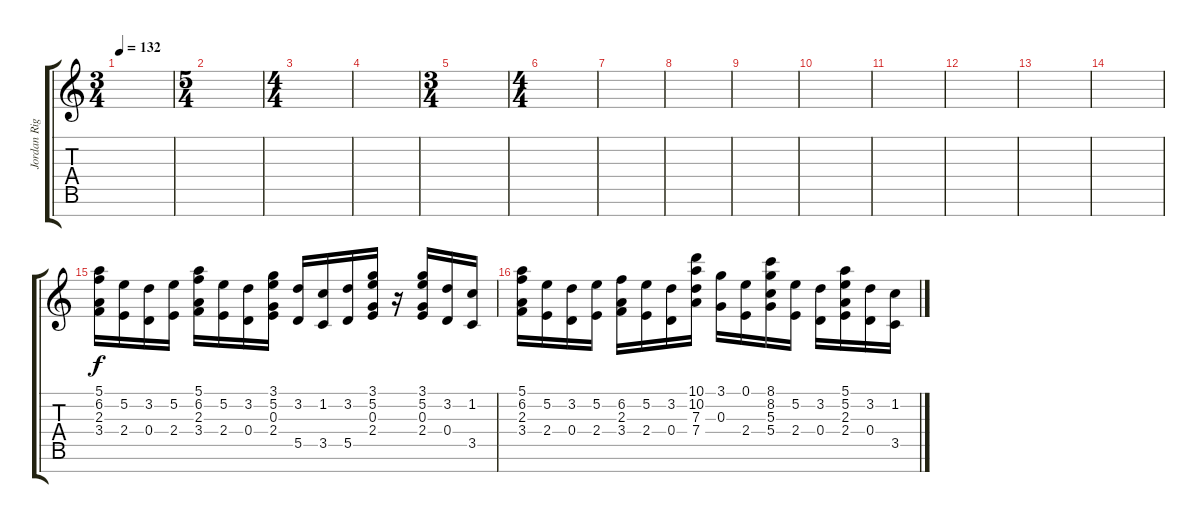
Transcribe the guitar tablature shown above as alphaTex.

\track ("Jordan Right Hand Overdubs and Effects" "Jordan Rig") {instrument stringensemble1}
\staff {score tabs}
\tuning (E5 B4 G4 D4 A3 E3 B2) {hide}
\ts (3 4)
\tempo 132
\clef g2
\ks c
|
\ts (5 4)
|
\ts (4 4)
|
|
\ts (3 4)
|
\ts (4 4)
|
|
|
|
|
|
|
|
|
(5.1 6.2 2.3 3.4).16 (5.2 2.4).16 (3.2 0.4).16 (5.2 2.4).16 (5.1 6.2 2.3 3.4).16 (5.2 2.4).16 (3.2 0.4).16 (3.1 5.2 0.3 2.4).16 (3.2 5.5).16 (1.2 3.5).16 (3.2 5.5).16 (3.1 5.2 0.3 2.4).16 r.16 (3.1 5.2 0.3 2.4).16 (3.2 0.4).16 (1.2 3.5).16 |
(5.1 6.2 2.3 3.4).16 (5.2 2.4).16 (3.2 0.4).16 (5.2 2.4).16 (6.2 2.3 3.4).16 (5.2 2.4).16 (3.2 0.4).16 (10.1 10.2 7.3 7.4).16 (3.1 0.3).16 (0.1 2.4).16 (8.1 8.2 5.3 5.4).16 (5.2 2.4).16 (3.2 0.4).16 (5.1 5.2 2.3 2.4).16 (3.2 0.4).16 (1.2 3.5).16
